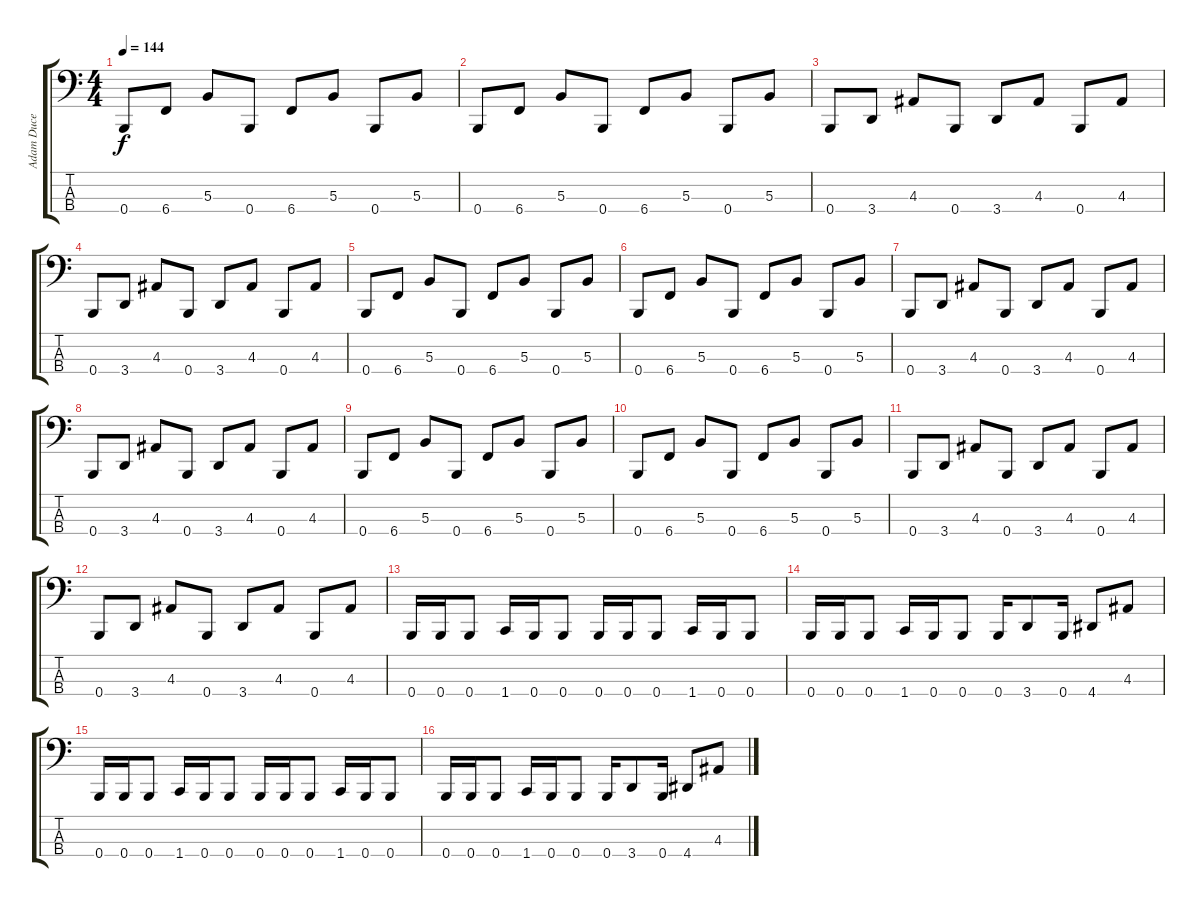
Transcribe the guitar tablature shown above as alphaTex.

\track ("Adam Duce" "Adam Duce") {instrument electricbasspick}
\staff {score tabs}
\tuning (E2 B1 Gb1 B0) {hide}
\ts (4 4)
\tempo 144
\clef f4
\ks c
0.4.8{dy f} 6.4.8 5.3.8 0.4.8 6.4.8 5.3.8 0.4.8 5.3.8 |
0.4.8 6.4.8 5.3.8 0.4.8 6.4.8 5.3.8 0.4.8 5.3.8 |
0.4.8 3.4.8 4.3.8 0.4.8 3.4.8 4.3.8 0.4.8 4.3.8 |
0.4.8 3.4.8 4.3.8 0.4.8 3.4.8 4.3.8 0.4.8 4.3.8 |
0.4.8 6.4.8 5.3.8 0.4.8 6.4.8 5.3.8 0.4.8 5.3.8 |
0.4.8 6.4.8 5.3.8 0.4.8 6.4.8 5.3.8 0.4.8 5.3.8 |
0.4.8 3.4.8 4.3.8 0.4.8 3.4.8 4.3.8 0.4.8 4.3.8 |
0.4.8 3.4.8 4.3.8 0.4.8 3.4.8 4.3.8 0.4.8 4.3.8 |
0.4.8 6.4.8 5.3.8 0.4.8 6.4.8 5.3.8 0.4.8 5.3.8 |
0.4.8 6.4.8 5.3.8 0.4.8 6.4.8 5.3.8 0.4.8 5.3.8 |
0.4.8 3.4.8 4.3.8 0.4.8 3.4.8 4.3.8 0.4.8 4.3.8 |
0.4.8 3.4.8 4.3.8 0.4.8 3.4.8 4.3.8 0.4.8 4.3.8 |
0.4.16 0.4.16 0.4.8 1.4.16 0.4.16 0.4.8 0.4.16 0.4.16 0.4.8 1.4.16 0.4.16 0.4.8 |
0.4.16 0.4.16 0.4.8 1.4.16 0.4.16 0.4.8 0.4.16 3.4.8 0.4.16 4.4.8 4.3.8 |
0.4.16 0.4.16 0.4.8 1.4.16 0.4.16 0.4.8 0.4.16 0.4.16 0.4.8 1.4.16 0.4.16 0.4.8 |
0.4.16 0.4.16 0.4.8 1.4.16 0.4.16 0.4.8 0.4.16 3.4.8 0.4.16 4.4.8 4.3.8
